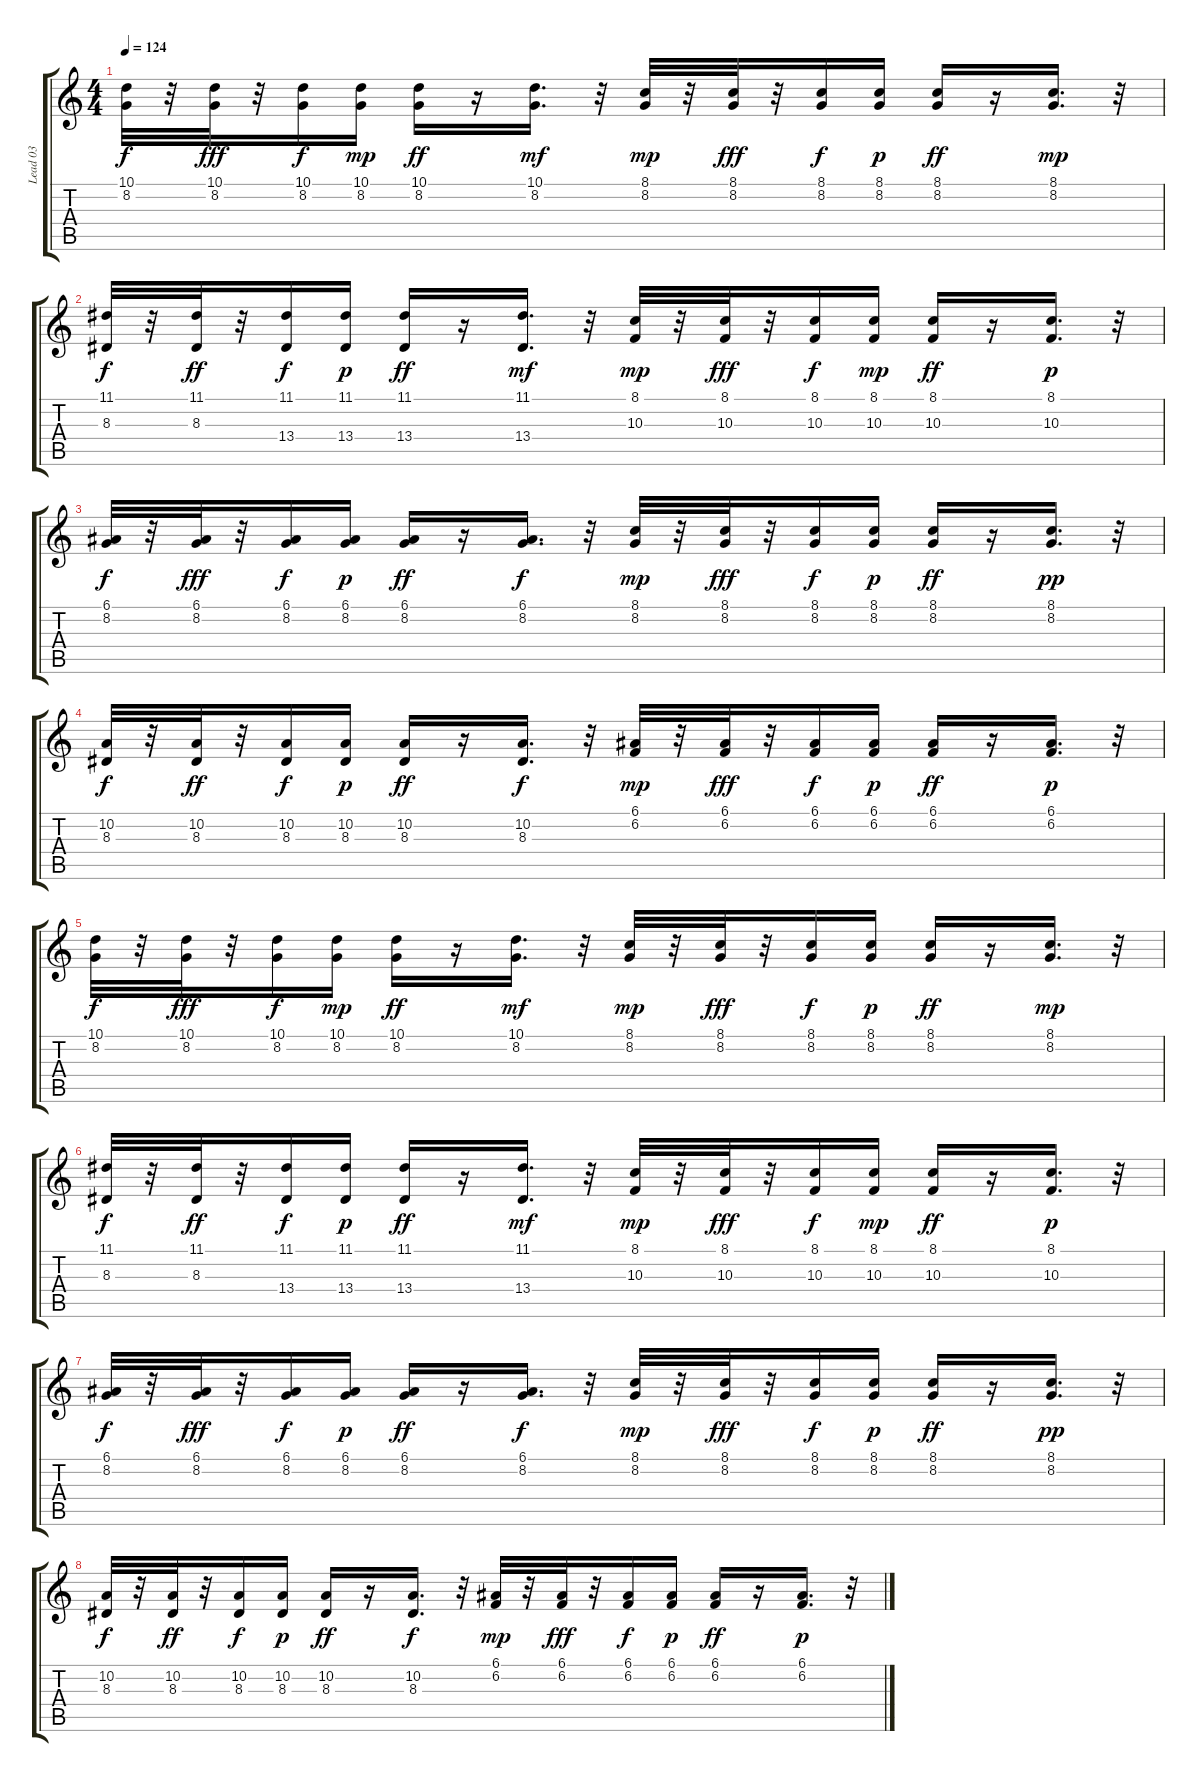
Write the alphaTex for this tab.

\track ("Lead 03" "Lead 03") {instrument lead1square}
\staff {score tabs}
\tuning (E4 B3 G3 D3 A2 E2) {hide}
\ts (4 4)
\tempo 124
\clef g2
\ks c
(10.1 8.2).32{dy f} r.32 (10.1 8.2).32{dy fff} r.32 (10.1 8.2).16{dy f} (10.1 8.2).16{dy mp} (10.1 8.2).16{dy ff} r.16 (10.1 8.2).16{d dy mf} r.32 (8.1 8.2).32{dy mp} r.32 (8.1 8.2).32{dy fff} r.32 (8.1 8.2).16{dy f} (8.1 8.2).16{dy p} (8.1 8.2).16{dy ff} r.16 (8.1 8.2).16{d dy mp} r.32 |
(11.1 8.3).32{dy f} r.32 (11.1 8.3).32{dy ff} r.32 (11.1 13.4).16{dy f} (11.1 13.4).16{dy p} (11.1 13.4).16{dy ff} r.16 (11.1 13.4).16{d dy mf} r.32 (8.1 10.3).32{dy mp} r.32 (8.1 10.3).32{dy fff} r.32 (8.1 10.3).16{dy f} (8.1 10.3).16{dy mp} (8.1 10.3).16{dy ff} r.16 (8.1 10.3).16{d dy p} r.32 |
(6.1 8.2).32{dy f} r.32 (6.1 8.2).32{dy fff} r.32 (6.1 8.2).16{dy f} (6.1 8.2).16{dy p} (6.1 8.2).16{dy ff} r.16 (6.1 8.2).16{d dy f} r.32 (8.1 8.2).32{dy mp} r.32 (8.1 8.2).32{dy fff} r.32 (8.1 8.2).16{dy f} (8.1 8.2).16{dy p} (8.1 8.2).16{dy ff} r.16 (8.1 8.2).16{d dy pp} r.32 |
(10.2 8.3).32{dy f} r.32 (10.2 8.3).32{dy ff} r.32 (10.2 8.3).16{dy f} (10.2 8.3).16{dy p} (10.2 8.3).16{dy ff} r.16 (10.2 8.3).16{d dy f} r.32 (6.1 6.2).32{dy mp} r.32 (6.1 6.2).32{dy fff} r.32 (6.1 6.2).16{dy f} (6.1 6.2).16{dy p} (6.1 6.2).16{dy ff} r.16 (6.1 6.2).16{d dy p} r.32 |
(10.1 8.2).32{dy f} r.32 (10.1 8.2).32{dy fff} r.32 (10.1 8.2).16{dy f} (10.1 8.2).16{dy mp} (10.1 8.2).16{dy ff} r.16 (10.1 8.2).16{d dy mf} r.32 (8.1 8.2).32{dy mp} r.32 (8.1 8.2).32{dy fff} r.32 (8.1 8.2).16{dy f} (8.1 8.2).16{dy p} (8.1 8.2).16{dy ff} r.16 (8.1 8.2).16{d dy mp} r.32 |
(11.1 8.3).32{dy f} r.32 (11.1 8.3).32{dy ff} r.32 (11.1 13.4).16{dy f} (11.1 13.4).16{dy p} (11.1 13.4).16{dy ff} r.16 (11.1 13.4).16{d dy mf} r.32 (8.1 10.3).32{dy mp} r.32 (8.1 10.3).32{dy fff} r.32 (8.1 10.3).16{dy f} (8.1 10.3).16{dy mp} (8.1 10.3).16{dy ff} r.16 (8.1 10.3).16{d dy p} r.32 |
(6.1 8.2).32{dy f} r.32 (6.1 8.2).32{dy fff} r.32 (6.1 8.2).16{dy f} (6.1 8.2).16{dy p} (6.1 8.2).16{dy ff} r.16 (6.1 8.2).16{d dy f} r.32 (8.1 8.2).32{dy mp} r.32 (8.1 8.2).32{dy fff} r.32 (8.1 8.2).16{dy f} (8.1 8.2).16{dy p} (8.1 8.2).16{dy ff} r.16 (8.1 8.2).16{d dy pp} r.32 |
(10.2 8.3).32{dy f} r.32 (10.2 8.3).32{dy ff} r.32 (10.2 8.3).16{dy f} (10.2 8.3).16{dy p} (10.2 8.3).16{dy ff} r.16 (10.2 8.3).16{d dy f} r.32 (6.1 6.2).32{dy mp} r.32 (6.1 6.2).32{dy fff} r.32 (6.1 6.2).16{dy f} (6.1 6.2).16{dy p} (6.1 6.2).16{dy ff} r.16 (6.1 6.2).16{d dy p} r.32
